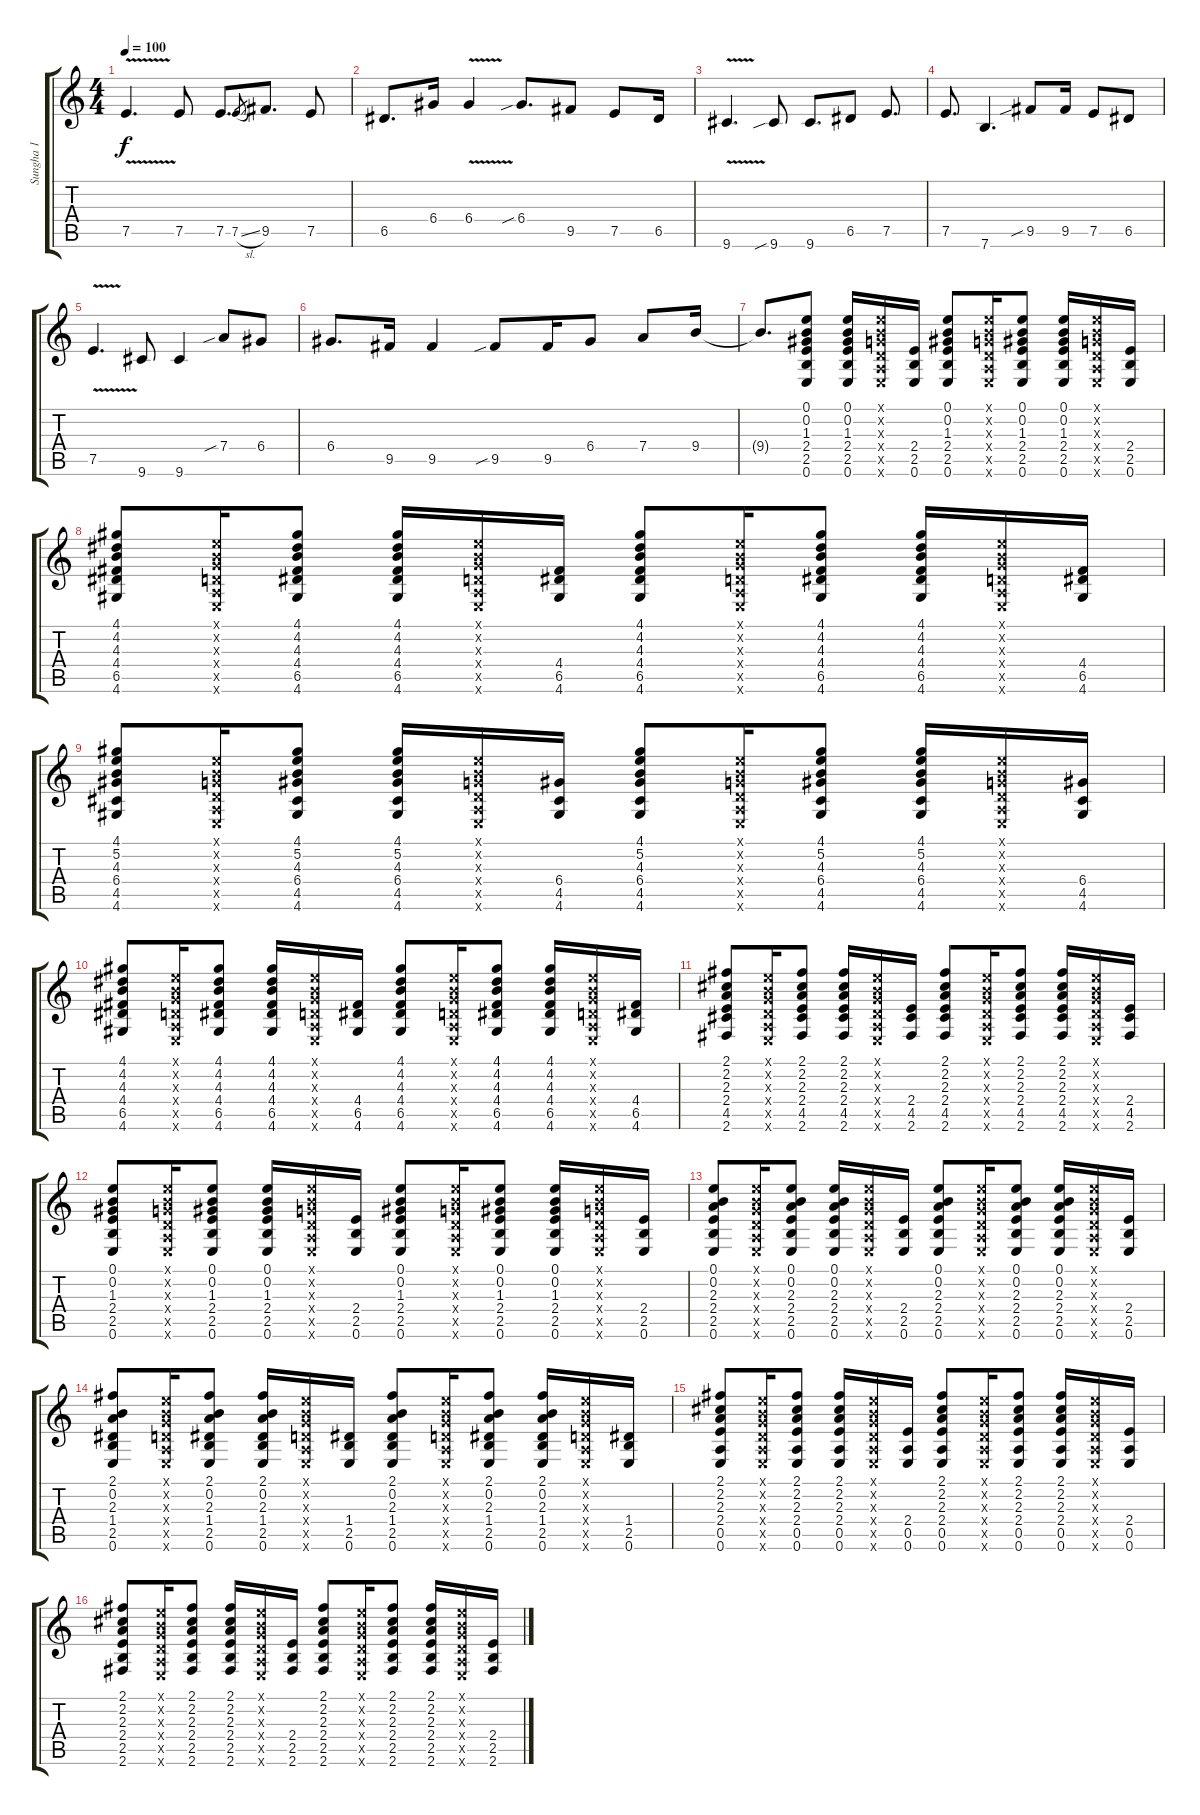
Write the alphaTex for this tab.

\track ("Sungha 1 " "Sungha 1 ") {instrument acousticguitarsteel}
\staff {score tabs}
\tuning (E4 B3 G3 D3 A2 E2) {hide}
\ts (4 4)
\tempo 100
\clef g2
\ks c
7.5{v}.4{d dy f} 7.5.8 7.5.8{d} 7.5{sl}.8{gr} 9.5.8{d} 7.5.8 |
6.5.8{d} 6.4.16 6.4{v}.4 6.4{sib}.8{d} 9.5.8 7.5.8 6.5.16 |
9.6{v}.4{d} 9.6{sib}.8 9.6.8{d} 6.5.8 7.5.8{d} |
7.5.8{d} 7.6.4{d} 9.5{sib}.8 9.5.16 7.5.8 6.5.8 |
7.5{v}.4{d} 9.6.8 9.6.4 7.4{sib}.8 6.4.8 |
6.4.8{d} 9.5.16 9.5.4 9.5{sib}.8 9.5.16 6.4.8 7.4.8 9.4.16 |
9.4{t}.8{d} (0.1 0.2 1.3 2.4 2.5 0.6).8 (0.1 0.2 1.3 2.4 2.5 0.6).16 (0.1{x} 0.2{x} 0.3{x} 0.4{x} 0.5{x} 0.6{x}).16 (2.4 2.5 0.6).16 (0.1 0.2 1.3 2.4 2.5 0.6).8 (0.1{x} 0.2{x} 0.3{x} 0.4{x} 0.5{x} 0.6{x}).16 (0.1 0.2 1.3 2.4 2.5 0.6).8 (0.1 0.2 1.3 2.4 2.5 0.6).16 (0.1{x} 0.2{x} 0.3{x} 0.4{x} 0.5{x} 0.6{x}).16 (2.4 2.5 0.6).16 |
(4.1 4.2 4.3 4.4 6.5 4.6).8 (0.1{x} 0.2{x} 0.3{x} 0.4{x} 0.5{x} 0.6{x}).16 (4.1 4.2 4.3 4.4 6.5 4.6).8 (4.1 4.2 4.3 4.4 6.5 4.6).16 (0.1{x} 0.2{x} 0.3{x} 0.4{x} 0.5{x} 0.6{x}).16 (4.4 6.5 4.6).16 (4.1 4.2 4.3 4.4 6.5 4.6).8 (0.1{x} 0.2{x} 0.3{x} 0.4{x} 0.5{x} 0.6{x}).16 (4.1 4.2 4.3 4.4 6.5 4.6).8 (4.1 4.2 4.3 4.4 6.5 4.6).16 (0.1{x} 0.2{x} 0.3{x} 0.4{x} 0.5{x} 0.6{x}).16 (4.4 6.5 4.6).16 |
(4.1 5.2 4.3 6.4 4.5 4.6).8 (0.1{x} 0.2{x} 0.3{x} 0.4{x} 0.5{x} 0.6{x}).16 (4.1 5.2 4.3 6.4 4.5 4.6).8 (4.1 5.2 4.3 6.4 4.5 4.6).16 (0.1{x} 0.2{x} 0.3{x} 0.4{x} 0.5{x} 0.6{x}).16 (6.4 4.5 4.6).16 (4.1 5.2 4.3 6.4 4.5 4.6).8 (0.1{x} 0.2{x} 0.3{x} 0.4{x} 0.5{x} 0.6{x}).16 (4.1 5.2 4.3 6.4 4.5 4.6).8 (4.1 5.2 4.3 6.4 4.5 4.6).16 (0.1{x} 0.2{x} 0.3{x} 0.4{x} 0.5{x} 0.6{x}).16 (6.4 4.5 4.6).16 |
(4.1 4.2 4.3 4.4 6.5 4.6).8 (0.1{x} 0.2{x} 0.3{x} 0.4{x} 0.5{x} 0.6{x}).16 (4.1 4.2 4.3 4.4 6.5 4.6).8 (4.1 4.2 4.3 4.4 6.5 4.6).16 (0.1{x} 0.2{x} 0.3{x} 0.4{x} 0.5{x} 0.6{x}).16 (4.4 6.5 4.6).16 (4.1 4.2 4.3 4.4 6.5 4.6).8 (0.1{x} 0.2{x} 0.3{x} 0.4{x} 0.5{x} 0.6{x}).16 (4.1 4.2 4.3 4.4 6.5 4.6).8 (4.1 4.2 4.3 4.4 6.5 4.6).16 (0.1{x} 0.2{x} 0.3{x} 0.4{x} 0.5{x} 0.6{x}).16 (4.4 6.5 4.6).16 |
(2.1 2.2 2.3 2.4 4.5 2.6).8 (0.1{x} 0.2{x} 0.3{x} 0.4{x} 0.5{x} 0.6{x}).16 (2.1 2.2 2.3 2.4 4.5 2.6).8 (2.1 2.2 2.3 2.4 4.5 2.6).16 (0.1{x} 0.2{x} 0.3{x} 0.4{x} 0.5{x} 0.6{x}).16 (2.4 4.5 2.6).16 (2.1 2.2 2.3 2.4 4.5 2.6).8 (0.1{x} 0.2{x} 0.3{x} 0.4{x} 0.5{x} 0.6{x}).16 (2.1 2.2 2.3 2.4 4.5 2.6).8 (2.1 2.2 2.3 2.4 4.5 2.6).16 (0.1{x} 0.2{x} 0.3{x} 0.4{x} 0.5{x} 0.6{x}).16 (2.4 4.5 2.6).16 |
(0.1 0.2 1.3 2.4 2.5 0.6).8 (0.1{x} 0.2{x} 0.3{x} 0.4{x} 0.5{x} 0.6{x}).16 (0.1 0.2 1.3 2.4 2.5 0.6).8 (0.1 0.2 1.3 2.4 2.5 0.6).16 (0.1{x} 0.2{x} 0.3{x} 0.4{x} 0.5{x} 0.6{x}).16 (2.4 2.5 0.6).16 (0.1 0.2 1.3 2.4 2.5 0.6).8 (0.1{x} 0.2{x} 0.3{x} 0.4{x} 0.5{x} 0.6{x}).16 (0.1 0.2 1.3 2.4 2.5 0.6).8 (0.1 0.2 1.3 2.4 2.5 0.6).16 (0.1{x} 0.2{x} 0.3{x} 0.4{x} 0.5{x} 0.6{x}).16 (2.4 2.5 0.6).16 |
(0.1 0.2 2.3 2.4 2.5 0.6).8 (0.1{x} 0.2{x} 0.3{x} 0.4{x} 0.5{x} 0.6{x}).16 (0.1 0.2 2.3 2.4 2.5 0.6).8 (0.1 0.2 2.3 2.4 2.5 0.6).16 (0.1{x} 0.2{x} 0.3{x} 0.4{x} 0.5{x} 0.6{x}).16 (2.4 2.5 0.6).16 (0.1 0.2 2.3 2.4 2.5 0.6).8 (0.1{x} 0.2{x} 0.3{x} 0.4{x} 0.5{x} 0.6{x}).16 (0.1 0.2 2.3 2.4 2.5 0.6).8 (0.1 0.2 2.3 2.4 2.5 0.6).16 (0.1{x} 0.2{x} 0.3{x} 0.4{x} 0.5{x} 0.6{x}).16 (2.4 2.5 0.6).16 |
(2.1 0.2 2.3 1.4 2.5 0.6).8 (0.1{x} 0.2{x} 0.3{x} 0.4{x} 0.5{x} 0.6{x}).16 (2.1 0.2 2.3 1.4 2.5 0.6).8 (2.1 0.2 2.3 1.4 2.5 0.6).16 (0.1{x} 0.2{x} 0.3{x} 0.4{x} 0.5{x} 0.6{x}).16 (1.4 2.5 0.6).16 (2.1 0.2 2.3 1.4 2.5 0.6).8 (0.1{x} 0.2{x} 0.3{x} 0.4{x} 0.5{x} 0.6{x}).16 (2.1 0.2 2.3 1.4 2.5 0.6).8 (2.1 0.2 2.3 1.4 2.5 0.6).16 (0.1{x} 0.2{x} 0.3{x} 0.4{x} 0.5{x} 0.6{x}).16 (1.4 2.5 0.6).16 |
(2.1 2.2 2.3 2.4 0.5 0.6).8 (0.1{x} 0.2{x} 0.3{x} 0.4{x} 0.5{x} 0.6{x}).16 (2.1 2.2 2.3 2.4 0.5 0.6).8 (2.1 2.2 2.3 2.4 0.5 0.6).16 (0.1{x} 0.2{x} 0.3{x} 0.4{x} 0.5{x} 0.6{x}).16 (2.4 0.5 0.6).16 (2.1 2.2 2.3 2.4 0.5 0.6).8 (0.1{x} 0.2{x} 0.3{x} 0.4{x} 0.5{x} 0.6{x}).16 (2.1 2.2 2.3 2.4 0.5 0.6).8 (2.1 2.2 2.3 2.4 0.5 0.6).16 (0.1{x} 0.2{x} 0.3{x} 0.4{x} 0.5{x} 0.6{x}).16 (2.4 0.5 0.6).16 |
(2.1 2.2 2.3 2.4 2.5 2.6).8 (0.1{x} 0.2{x} 0.3{x} 0.4{x} 0.5{x} 0.6{x}).16 (2.1 2.2 2.3 2.4 2.5 2.6).8 (2.1 2.2 2.3 2.4 2.5 2.6).16 (0.1{x} 0.2{x} 0.3{x} 0.4{x} 0.5{x} 0.6{x}).16 (2.4 2.5 2.6).16 (2.1 2.2 2.3 2.4 2.5 2.6).8 (0.1{x} 0.2{x} 0.3{x} 0.4{x} 0.5{x} 0.6{x}).16 (2.1 2.2 2.3 2.4 2.5 2.6).8 (2.1 2.2 2.3 2.4 2.5 2.6).16 (0.1{x} 0.2{x} 0.3{x} 0.4{x} 0.5{x} 0.6{x}).16 (2.4 2.5 2.6).16
